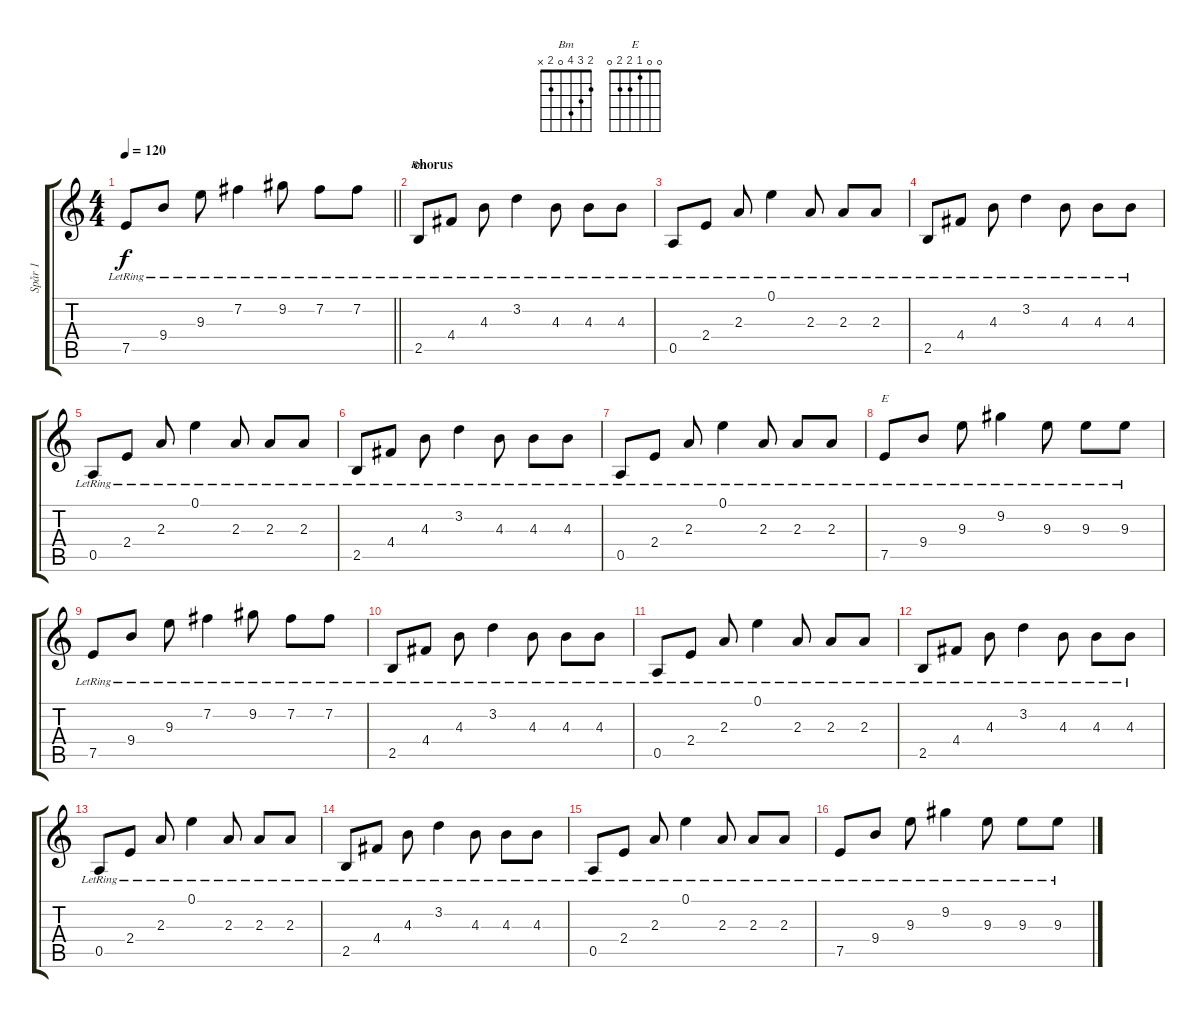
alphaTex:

\track ("Spår 1" "Spår 1") {instrument acousticguitarsteel}
\staff {score tabs}
\tuning (E4 B3 G3 D3 A2 E2) {hide}
\chord ("Bm" 2 3 4 0 2 x)
\chord ("E" 0 0 1 2 2 0)
\ts (4 4)
\tempo 120
\clef g2
\barLineRight lightlight
\ks c
7.5{lr}.8{dy f} 9.4{lr}.8 9.3{lr}.8 7.2{lr}.4 9.2{lr}.8 7.2{lr}.8 7.2{lr}.8 |
\section ("" "chorus")
2.5{lr}.8{ch "Bm"} 4.4{lr}.8 4.3{lr}.8 3.2{lr}.4 4.3{lr}.8 4.3{lr}.8 4.3{lr}.8 |
0.5{lr}.8 2.4{lr}.8 2.3{lr}.8 0.1{lr}.4 2.3{lr}.8 2.3{lr}.8 2.3{lr}.8 |
2.5{lr}.8 4.4{lr}.8 4.3{lr}.8 3.2{lr}.4 4.3{lr}.8 4.3{lr}.8 4.3{lr}.8 |
0.5{lr}.8 2.4{lr}.8 2.3{lr}.8 0.1{lr}.4 2.3{lr}.8 2.3{lr}.8 2.3{lr}.8 |
2.5{lr}.8 4.4{lr}.8 4.3{lr}.8 3.2{lr}.4 4.3{lr}.8 4.3{lr}.8 4.3{lr}.8 |
0.5{lr}.8 2.4{lr}.8 2.3{lr}.8 0.1{lr}.4 2.3{lr}.8 2.3{lr}.8 2.3{lr}.8 |
7.5{lr}.8{ch "E"} 9.4{lr}.8 9.3{lr}.8 9.2{lr}.4 9.3{lr}.8 9.3{lr}.8 9.3{lr}.8 |
7.5{lr}.8 9.4{lr}.8 9.3{lr}.8 7.2{lr}.4 9.2{lr}.8 7.2{lr}.8 7.2{lr}.8 |
2.5{lr}.8 4.4{lr}.8 4.3{lr}.8 3.2{lr}.4 4.3{lr}.8 4.3{lr}.8 4.3{lr}.8 |
0.5{lr}.8 2.4{lr}.8 2.3{lr}.8 0.1{lr}.4 2.3{lr}.8 2.3{lr}.8 2.3{lr}.8 |
2.5{lr}.8 4.4{lr}.8 4.3{lr}.8 3.2{lr}.4 4.3{lr}.8 4.3{lr}.8 4.3{lr}.8 |
0.5{lr}.8 2.4{lr}.8 2.3{lr}.8 0.1{lr}.4 2.3{lr}.8 2.3{lr}.8 2.3{lr}.8 |
2.5{lr}.8 4.4{lr}.8 4.3{lr}.8 3.2{lr}.4 4.3{lr}.8 4.3{lr}.8 4.3{lr}.8 |
0.5{lr}.8 2.4{lr}.8 2.3{lr}.8 0.1{lr}.4 2.3{lr}.8 2.3{lr}.8 2.3{lr}.8 |
7.5{lr}.8 9.4{lr}.8 9.3{lr}.8 9.2{lr}.4 9.3{lr}.8 9.3{lr}.8 9.3{lr}.8
